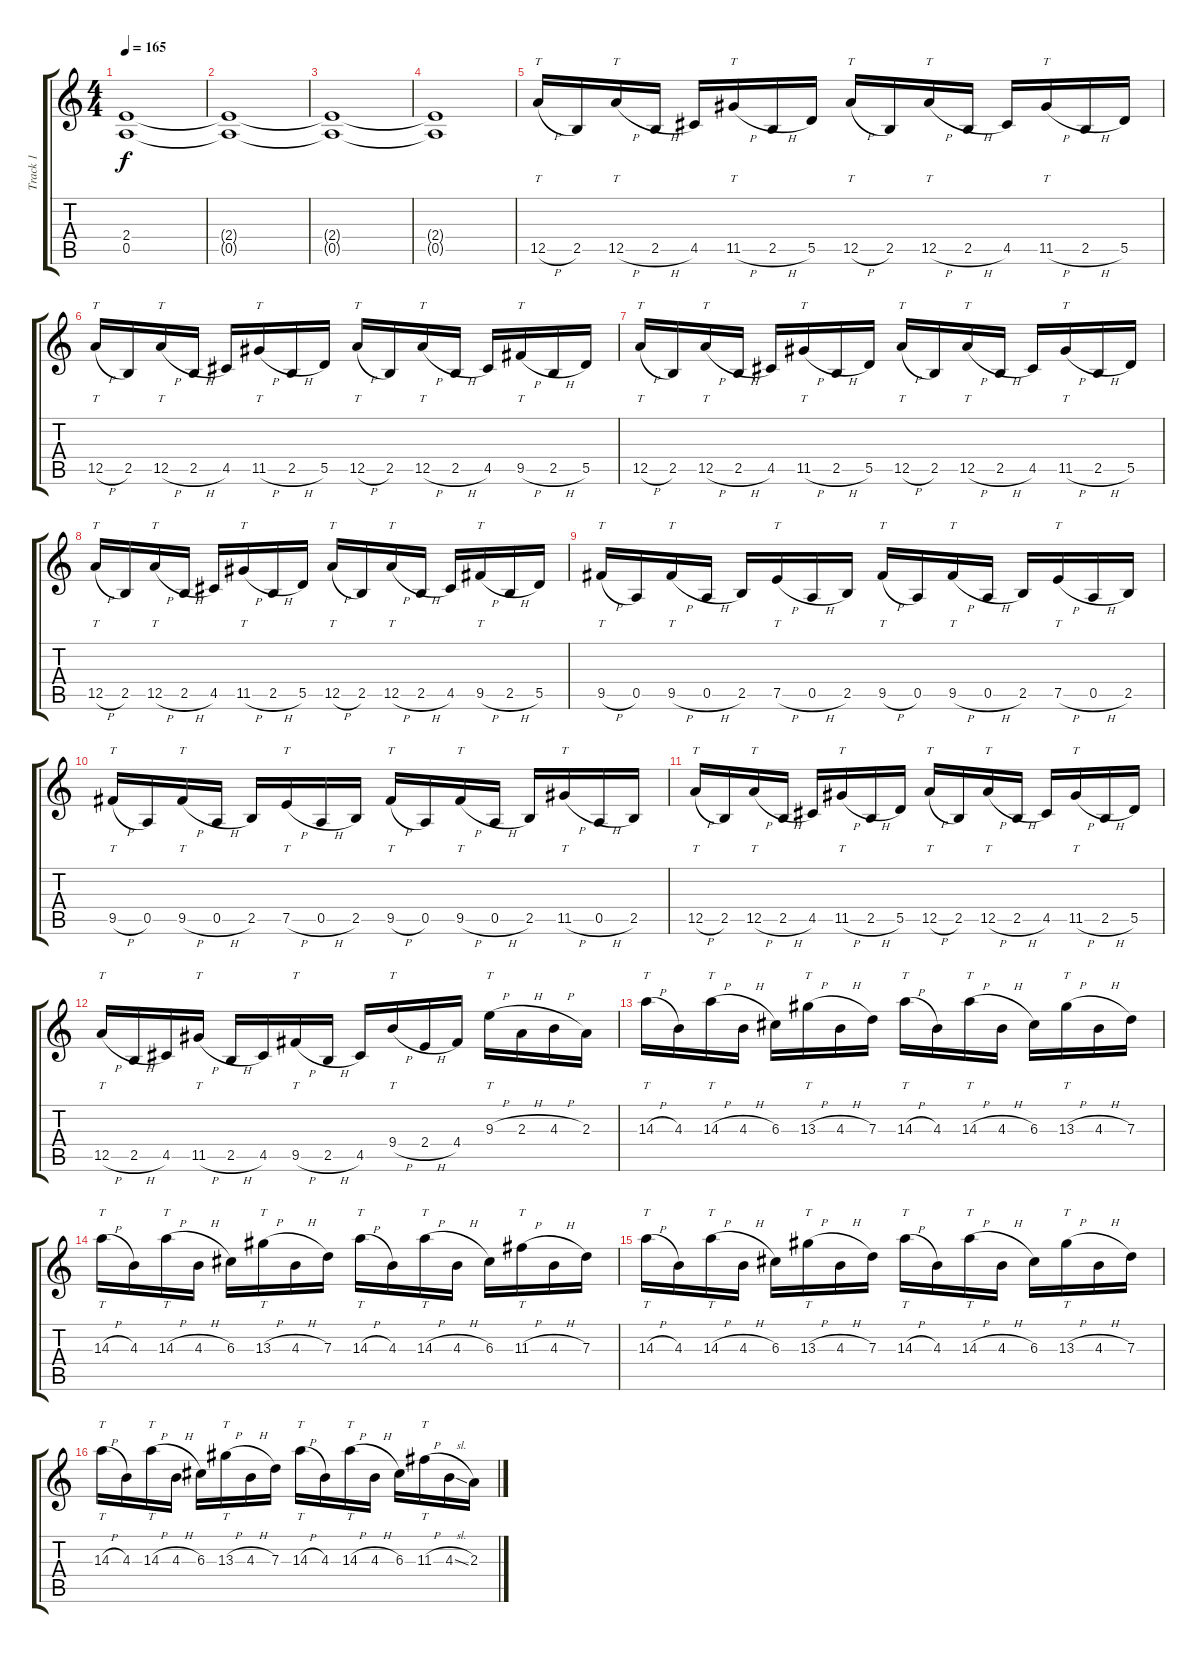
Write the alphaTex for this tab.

\track ("Track 1" "Track 1") {instrument overdrivenguitar}
\staff {score tabs}
\tuning (E4 B3 G3 D3 A2 E2) {hide}
\ts (4 4)
\tempo 165
\clef g2
\ks c
(2.4 0.5).1{dy f} |
(2.4{t} 0.5{t}).1 |
(2.4{t} 0.5{t}).1 |
(2.4{t} 0.5{t}).1 |
12.5{h}.16{tt} 2.5.16 12.5{h}.16{tt} 2.5{h}.16 4.5.16 11.5{h}.16{tt} 2.5{h}.16 5.5.16 12.5{h}.16{tt} 2.5.16 12.5{h}.16{tt} 2.5{h}.16 4.5.16 11.5{h}.16{tt} 2.5{h}.16 5.5.16 |
12.5{h}.16{tt} 2.5.16 12.5{h}.16{tt} 2.5{h}.16 4.5.16 11.5{h}.16{tt} 2.5{h}.16 5.5.16 12.5{h}.16{tt} 2.5.16 12.5{h}.16{tt} 2.5{h}.16 4.5.16 9.5{h}.16{tt} 2.5{h}.16 5.5.16 |
12.5{h}.16{tt} 2.5.16 12.5{h}.16{tt} 2.5{h}.16 4.5.16 11.5{h}.16{tt} 2.5{h}.16 5.5.16 12.5{h}.16{tt} 2.5.16 12.5{h}.16{tt} 2.5{h}.16 4.5.16 11.5{h}.16{tt} 2.5{h}.16 5.5.16 |
12.5{h}.16{tt} 2.5.16 12.5{h}.16{tt} 2.5{h}.16 4.5.16 11.5{h}.16{tt} 2.5{h}.16 5.5.16 12.5{h}.16{tt} 2.5.16 12.5{h}.16{tt} 2.5{h}.16 4.5.16 9.5{h}.16{tt} 2.5{h}.16 5.5.16 |
9.5{h}.16{tt} 0.5.16 9.5{h}.16{tt} 0.5{h}.16 2.5.16 7.5{h}.16{tt} 0.5{h}.16 2.5.16 9.5{h}.16{tt} 0.5.16 9.5{h}.16{tt} 0.5{h}.16 2.5.16 7.5{h}.16{tt} 0.5{h}.16 2.5.16 |
9.5{h}.16{tt} 0.5.16 9.5{h}.16{tt} 0.5{h}.16 2.5.16 7.5{h}.16{tt} 0.5{h}.16 2.5.16 9.5{h}.16{tt} 0.5.16 9.5{h}.16{tt} 0.5{h}.16 2.5.16 11.5{h}.16{tt} 0.5{h}.16 2.5.16 |
12.5{h}.16{tt} 2.5.16 12.5{h}.16{tt} 2.5{h}.16 4.5.16 11.5{h}.16{tt} 2.5{h}.16 5.5.16 12.5{h}.16{tt} 2.5.16 12.5{h}.16{tt} 2.5{h}.16 4.5.16 11.5{h}.16{tt} 2.5{h}.16 5.5.16 |
12.5{h}.16{tt} 2.5{h}.16 4.5.16 11.5{h}.16{tt} 2.5{h}.16 4.5.16 9.5{h}.16{tt} 2.5{h}.16 4.5.16 9.4{h}.16{tt} 2.4{h}.16 4.4.16 9.3{h}.16{tt} 2.3{h}.16 4.3{h}.16 2.3.16 |
14.3{h}.16{tt} 4.3.16 14.3{h}.16{tt} 4.3{h}.16 6.3.16 13.3{h}.16{tt} 4.3{h}.16 7.3.16 14.3{h}.16{tt} 4.3.16 14.3{h}.16{tt} 4.3{h}.16 6.3.16 13.3{h}.16{tt} 4.3{h}.16 7.3.16 |
14.3{h}.16{tt} 4.3.16 14.3{h}.16{tt} 4.3{h}.16 6.3.16 13.3{h}.16{tt} 4.3{h}.16 7.3.16 14.3{h}.16{tt} 4.3.16 14.3{h}.16{tt} 4.3{h}.16 6.3.16 11.3{h}.16{tt} 4.3{h}.16 7.3.16 |
14.3{h}.16{tt} 4.3.16 14.3{h}.16{tt} 4.3{h}.16 6.3.16 13.3{h}.16{tt} 4.3{h}.16 7.3.16 14.3{h}.16{tt} 4.3.16 14.3{h}.16{tt} 4.3{h}.16 6.3.16 13.3{h}.16{tt} 4.3{h}.16 7.3.16 |
14.3{h}.16{tt} 4.3.16 14.3{h}.16{tt} 4.3{h}.16 6.3.16 13.3{h}.16{tt} 4.3{h}.16 7.3.16 14.3{h}.16{tt} 4.3.16 14.3{h}.16{tt} 4.3{h}.16 6.3.16 11.3{h}.16{tt} 4.3{sl}.16 2.3.16
